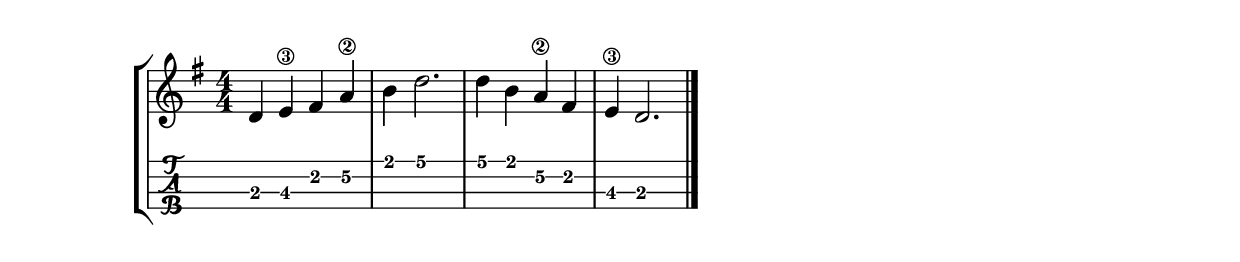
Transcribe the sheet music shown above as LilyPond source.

\version "2.18.2"
RH = #rightHandFinger

%--- Configuración ---%
\layout{
	\context {
		\TabStaff
		stringTunings = \stringTuning <g c' e' a'>
	}
}



%--- Introducción de las notas ---%
notas = \relative c' {

\numericTimeSignature 
\key g \major
\numericTimeSignature
\time 4/4
	d4 e\3 fis a\2 |
	b4 d2. |
	d4 b a\2 fis |
	e\3 d2. |
	\bar "|." |
}

%--- Partitura ---%
\score {
	\new StaffGroup	
	<<
		
		\new Staff \notas
		\new TabStaff \notas
	>>
}
